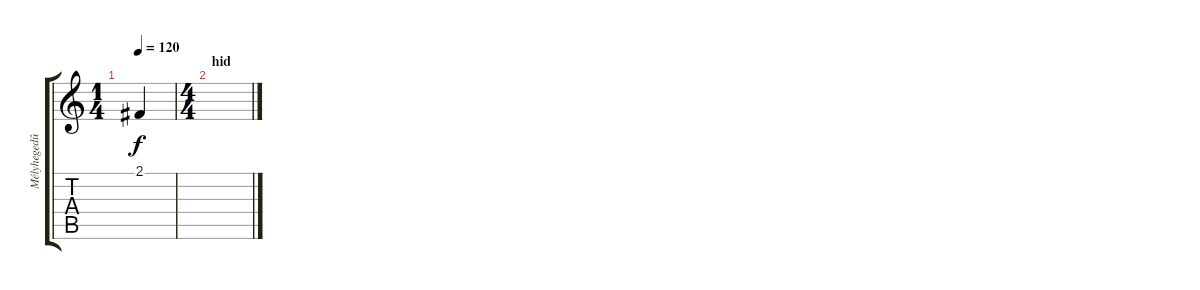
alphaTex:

\track ("Mélyhegedû" "Mélyhegedû") {instrument viola}
\staff {score tabs}
\tuning (E4 B3 G3 D3 A2 E2) {hide}
\ts (1 4)
\tempo 120
\clef g2
\ks c
2.1.4{dy f} |
\ts (4 4)
\section ("" "hid")
